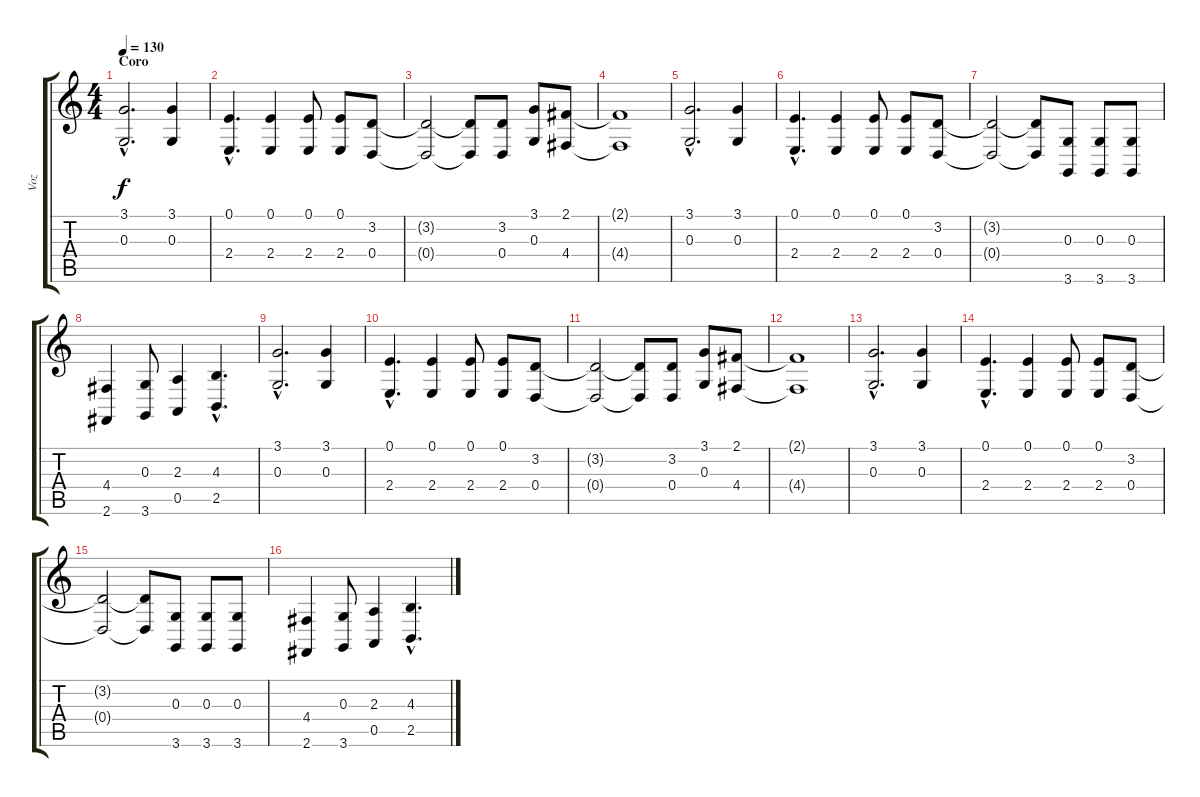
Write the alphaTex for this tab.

\track ("Voz" "Voz") {instrument flute}
\staff {score tabs}
\tuning (E4 B3 G3 D3 A2 E2) {hide}
\ts (4 4)
\section ("" "Coro")
\tempo 130
\clef g2
\ks c
(3.1{hac} 0.3{hac}).2{d dy f} (3.1 0.3).4 |
(0.1{hac} 2.4{hac}).4{d} (0.1 2.4).4 (0.1 2.4).8 (0.1 2.4).8 (3.2 0.4).8 |
(3.2{t} 0.4{t}).2 (3.2{t} 0.4{t}).8 (3.2 0.4).8 (3.1 0.3).8 (2.1 4.4).8 |
(2.1{t} 4.4{t}).1 |
(3.1{hac} 0.3{hac}).2{d} (3.1 0.3).4 |
(0.1{hac} 2.4{hac}).4{d} (0.1 2.4).4 (0.1 2.4).8 (0.1 2.4).8 (3.2 0.4).8 |
(3.2{t} 0.4{t}).2 (3.2{t} 0.4{t}).8 (0.3 3.6).8 (0.3 3.6).8 (0.3 3.6).8 |
(4.4 2.6).4 (0.3 3.6).8 (2.3 0.5).4 (4.3{hac} 2.5{hac}).4{d} |
(3.1{hac} 0.3{hac}).2{d} (3.1 0.3).4 |
(0.1{hac} 2.4{hac}).4{d} (0.1 2.4).4 (0.1 2.4).8 (0.1 2.4).8 (3.2 0.4).8 |
(3.2{t} 0.4{t}).2 (3.2{t} 0.4{t}).8 (3.2 0.4).8 (3.1 0.3).8 (2.1 4.4).8 |
(2.1{t} 4.4{t}).1 |
(3.1{hac} 0.3{hac}).2{d} (3.1 0.3).4 |
(0.1{hac} 2.4{hac}).4{d} (0.1 2.4).4 (0.1 2.4).8 (0.1 2.4).8 (3.2 0.4).8 |
(3.2{t} 0.4{t}).2 (3.2{t} 0.4{t}).8 (0.3 3.6).8 (0.3 3.6).8 (0.3 3.6).8 |
(4.4 2.6).4 (0.3 3.6).8 (2.3 0.5).4 (4.3{hac} 2.5{hac}).4{d}
